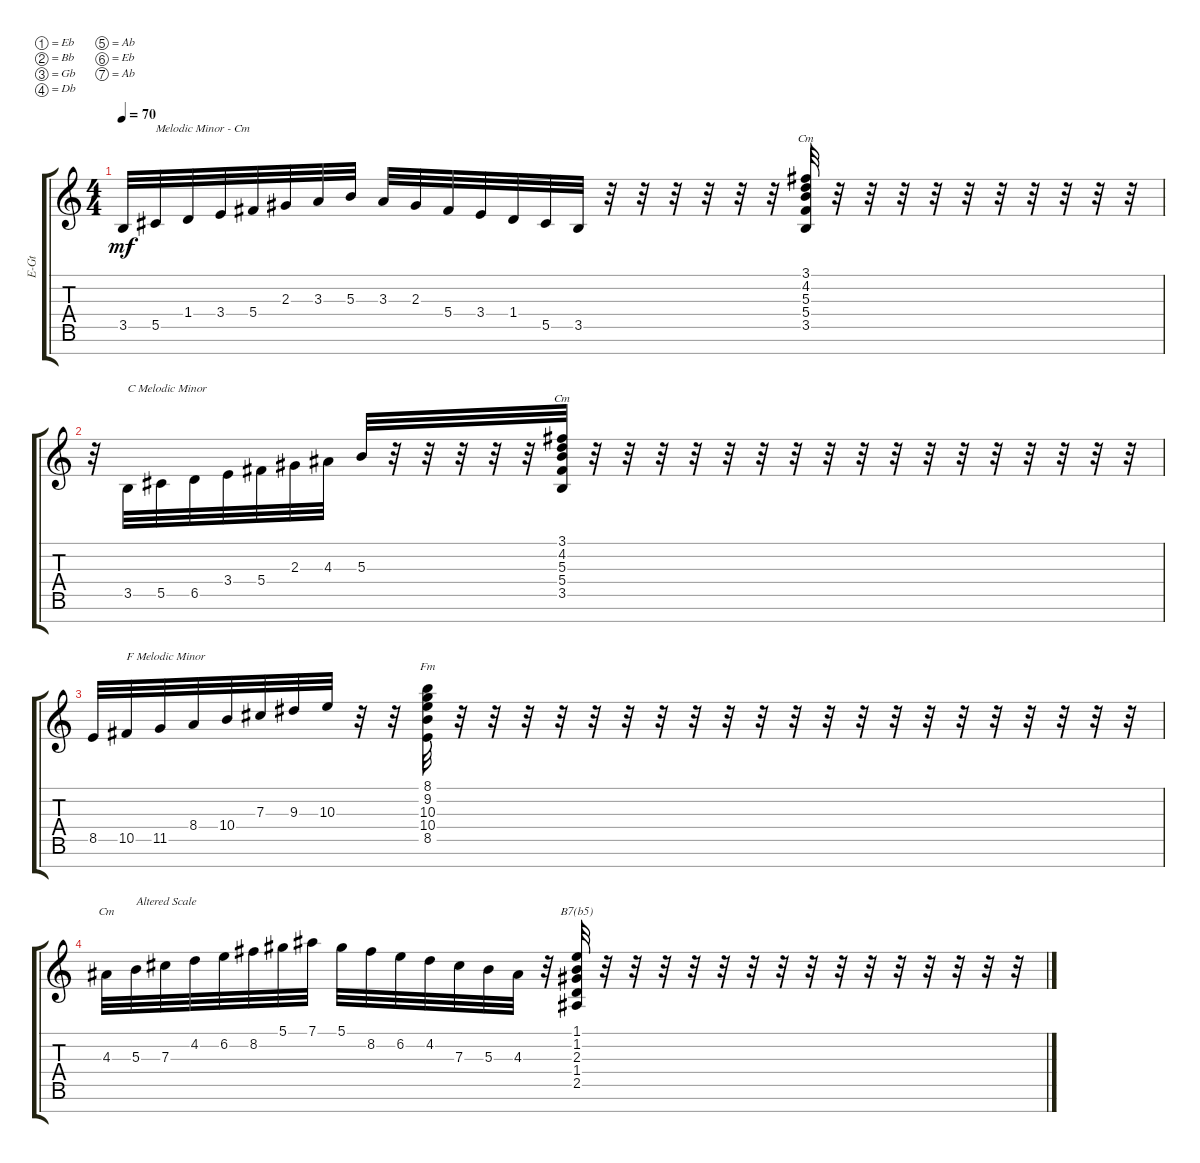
\defaultSystemsLayout 4
\bracketExtendMode groupsimilarinstruments
\otherSystemsTrackNameOrientation horizontal
\track ("Electric Guitar" "E-Gt") {instrument overdrivenguitar}
\staff {score tabs}
\tuning (Eb4 Bb3 Gb3 Db3 Ab2 Eb2 Ab1)
\chord ("Cm" 3 4 5 5 3 x x) {showdiagram false barre 3}
\chord ("Fm" 3 4 5 5 3 x x) {showdiagram false barre 3}
\chord ("B7(b5)" 3 4 5 5 3 x x) {showdiagram false barre 3}
\ts (4 4)
\tempo 70
\clef g2
\ks c
3.5.32{dy mf instrument overdrivenguitar beam Up} 5.5{acc #}.32{txt "Melodic Minor - Cm" beam Up} 1.4.32{beam Up} 3.4.32{beam Up} 5.4{acc #}.32{beam Up} 2.3{acc #}.32{beam Up} 3.3.32{beam Up} 5.3.32{beam Up} 3.3.32{beam Up} 2.3{acc #}.32{beam Up} 5.4{acc #}.32{beam Up} 3.4.32{beam Up} 1.4.32{beam Up} 5.5{acc #}.32{beam Up} 3.5.32{beam Up} r.32{beam Up} r.32{beam Up} r.32{beam Up} r.32{beam Up} r.32{beam Up} r.32{beam Up} (3.5 5.4{acc #} 5.3 4.2 3.1{acc #}).32{ch "Cm" beam Up} r.32{beam Up} r.32{beam Up} r.32{beam Up} r.32{beam Up} r.32{beam Up} r.32{beam Up} r.32{beam Up} r.32{beam Up} r.32{beam Up} r.32{beam Up} |
r.32{beam Down} 3.5.32{txt "C Melodic Minor" beam Up} 5.5{acc #}.32{beam Up} 6.5.32{beam Up} 3.4.32{beam Up} 5.4{acc #}.32{beam Up} 2.3{acc #}.32{beam Up} 4.3{acc #}.32{beam Up} 5.3.32{beam Up} r.32{beam Up} r.32{beam Up} r.32{beam Up} r.32{beam Up} r.32{beam Up} (3.5 5.4{acc #} 5.3 4.2 3.1{acc #}).32{ch "Cm" beam Up} r.32{beam Down} r.32{beam Down} r.32{beam Down} r.32{beam Down} r.32{beam Down} r.32{beam Down} r.32{beam Down} r.32{beam Down} r.32{beam Down} r.32{beam Down} r.32{beam Down} r.32{beam Down} r.32{beam Down} r.32{beam Down} r.32{beam Down} r.32{beam Down} r.32{beam Down} |
8.5.32{beam Up} 10.5{acc #}.32{txt "F Melodic Minor" beam Up} 11.5.32{beam Up} 8.4.32{beam Up} 10.4.32{beam Up} 7.3{acc #}.32{beam Up} 9.3{acc #}.32{beam Up} 10.3.32{beam Up} r.32{beam Down} r.32{beam Down} (8.5 10.4 10.3 9.2 8.1).32{ch "Fm" beam Down} r.32{beam Down} r.32{beam Down} r.32{beam Down} r.32{beam Down} r.32{beam Down} r.32{beam Down} r.32{beam Down} r.32{beam Down} r.32{beam Down} r.32{beam Down} r.32{beam Down} r.32{beam Down} r.32{beam Down} r.32{beam Down} r.32{beam Down} r.32{beam Down} r.32{beam Down} r.32{beam Down} r.32{beam Down} r.32{beam Down} r.32{beam Down} |
4.3{acc #}.32{ch "Cm" beam Down} 5.3.32{txt "Altered Scale" beam Down} 7.3{acc #}.32{beam Down} 4.2.32{beam Down} 6.2.32{beam Down} 8.2{acc #}.32{beam Down} 5.1{acc #}.32{beam Down} 7.1{acc #}.32{beam Down} 5.1{acc #}.32{beam Down} 8.2{acc #}.32{beam Down} 6.2.32{beam Down} 4.2.32{beam Down} 7.3{acc #}.32{beam Down} 5.3.32{beam Down} 4.3{acc #}.32{beam Down} r.32{beam Down} (2.5{acc #} 1.4 2.3{acc #} 1.2 1.1).32{ch "B7(b5)" beam Up} r.32{beam Down} r.32{beam Down} r.32{beam Down} r.32{beam Down} r.32{beam Down} r.32{beam Down} r.32{beam Down} r.32{beam Down} r.32{beam Down} r.32{beam Down} r.32{beam Down} r.32{beam Down} r.32{beam Down} r.32{beam Down} r.32{beam Down}
